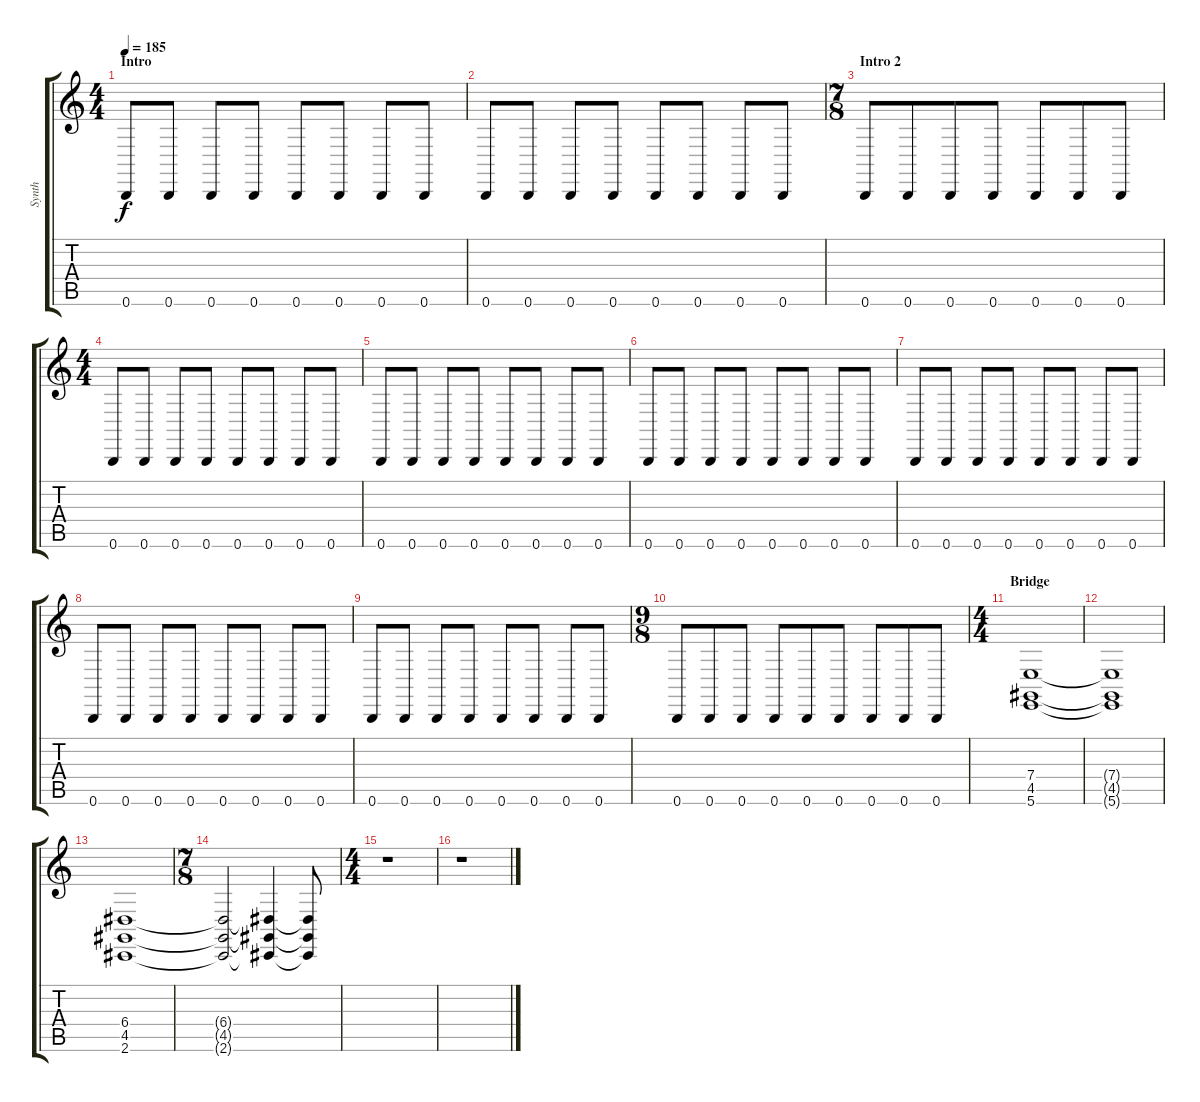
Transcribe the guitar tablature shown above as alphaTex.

\track ("Synth" "Synth") {instrument lead2sawtooth}
\staff {score tabs}
\tuning (B3 Gb3 D3 A2 E2 B1) {hide}
\ts (4 4)
\section ("" "Intro")
\tempo 185
\clef g2
\ks c
0.6.8{dy f instrument lead2sawtooth} 0.6.8 0.6.8 0.6.8 0.6.8 0.6.8 0.6.8 0.6.8 |
0.6.8 0.6.8 0.6.8 0.6.8 0.6.8 0.6.8 0.6.8 0.6.8 |
\ts (7 8)
\section ("" "Intro 2")
0.6.8 0.6.8 0.6.8 0.6.8 0.6.8 0.6.8 0.6.8 |
\ts (4 4)
0.6.8 0.6.8 0.6.8 0.6.8 0.6.8 0.6.8 0.6.8 0.6.8 |
0.6.8 0.6.8 0.6.8 0.6.8 0.6.8 0.6.8 0.6.8 0.6.8 |
0.6.8 0.6.8 0.6.8 0.6.8 0.6.8 0.6.8 0.6.8 0.6.8 |
0.6.8 0.6.8 0.6.8 0.6.8 0.6.8 0.6.8 0.6.8 0.6.8 |
0.6.8 0.6.8 0.6.8 0.6.8 0.6.8 0.6.8 0.6.8 0.6.8 |
0.6.8 0.6.8 0.6.8 0.6.8 0.6.8 0.6.8 0.6.8 0.6.8 |
\ts (9 8)
0.6.8 0.6.8 0.6.8 0.6.8 0.6.8 0.6.8 0.6.8 0.6.8 0.6.8 |
\ts (4 4)
\section ("" "Bridge")
(7.4 4.5 5.6).1{volume 3} |
(7.4{t} 4.5{t} 5.6{t}).1 |
(6.4 4.5 2.6).1 |
\ts (7 8)
(6.4{t} 4.5{t} 2.6{t}).2 (6.4{t} 4.5{t} 2.6{t}).4 (6.4{t} 4.5{t} 2.6{t}).8 |
\ts (4 4)
r.1 |
r.1
